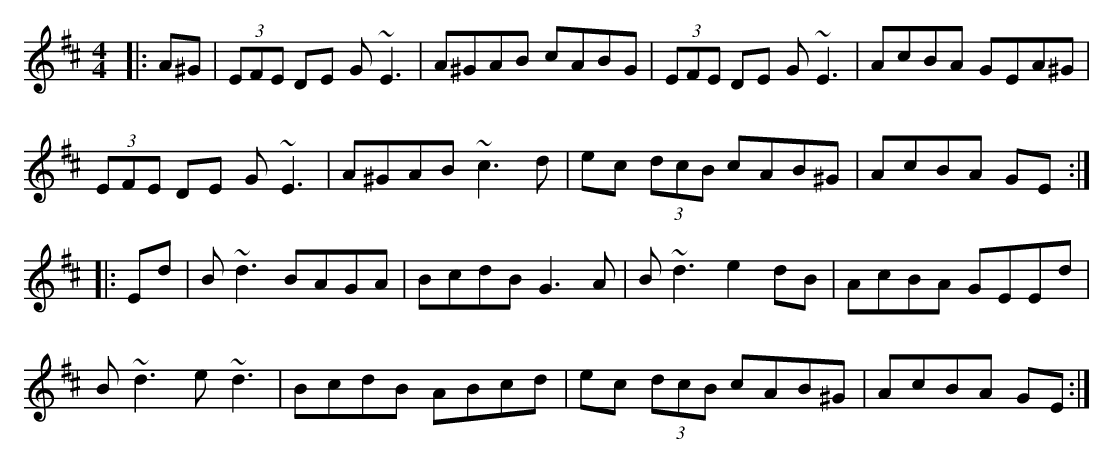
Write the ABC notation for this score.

X:1
M:4/4
K:Amix
|:A^G|(3EFE DE G~E3|A^GAB cABG|(3EFE DE G~E3|AcBA GEA^G|
(3EFE DE G~E3|A^GAB ~c3d|ec (3dcB cAB^G|AcBA GE:|
|:Ed|B~d3 BAGA|BcdB G3A|B~d3 e2dB|AcBA GEEd|
B~d3 e~d3|BcdB ABcd|ec (3dcB cAB^G|AcBA GE:|
